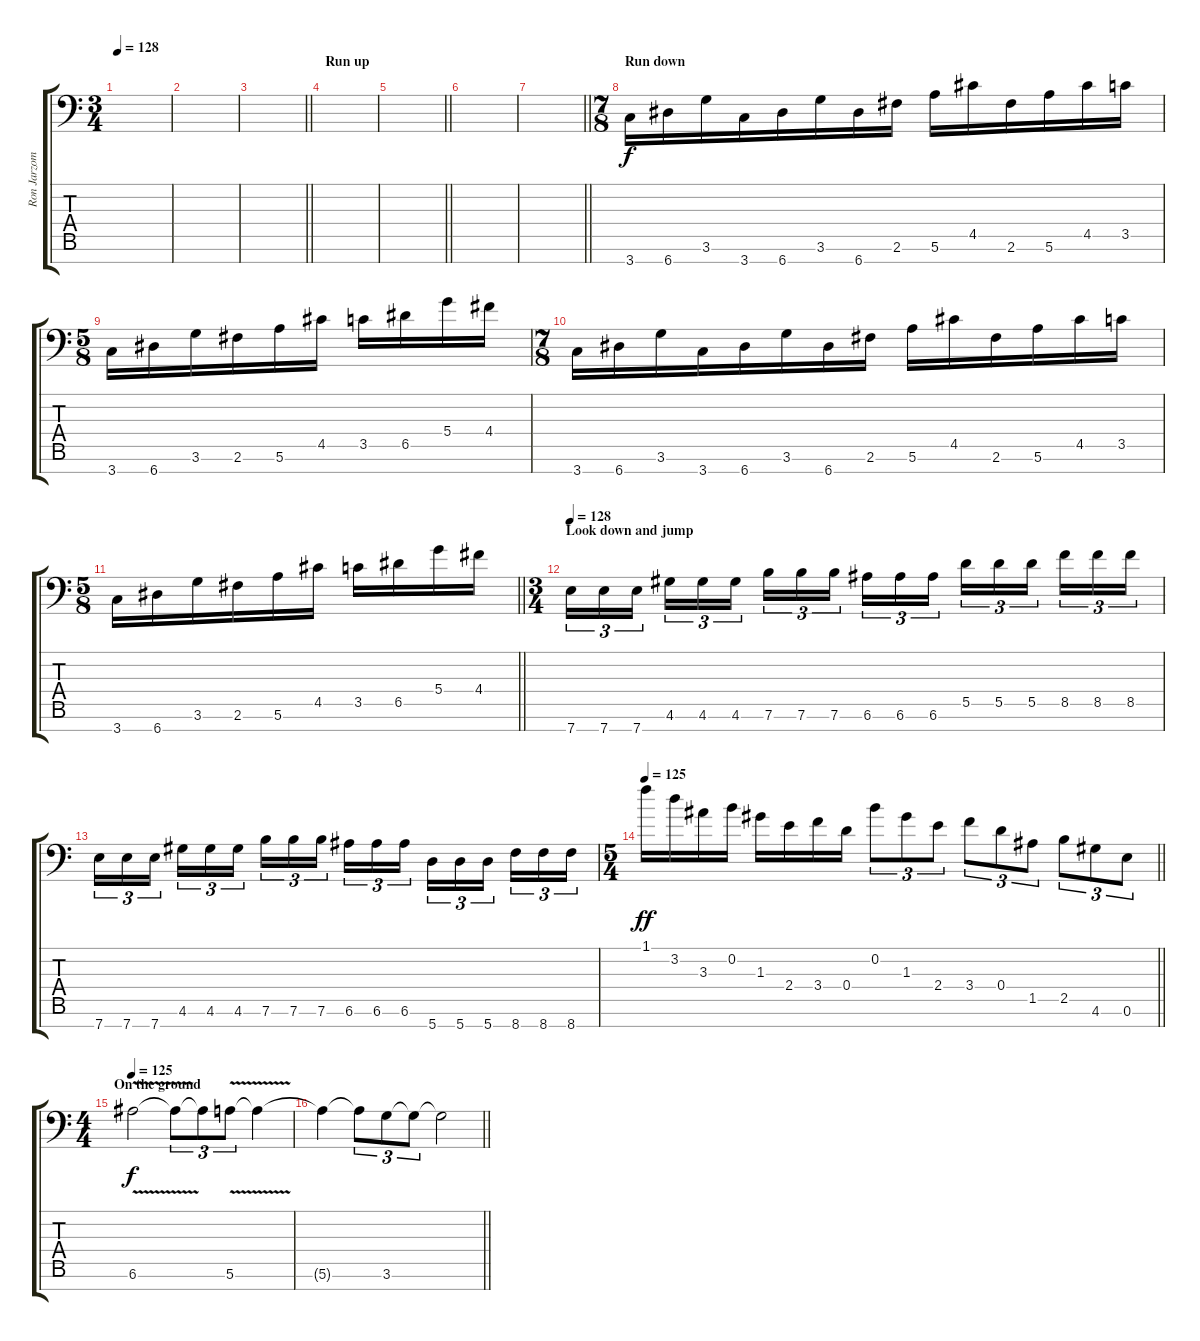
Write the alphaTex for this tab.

\track ("Ron Jarzombek Rhythm 2" "Ron Jarzom") {instrument acousticguitarsteel}
\staff {score tabs}
\tuning (E4 B3 G3 D3 A2 E2 A1) {hide}
\ts (3 4)
\tempo 128
\clef f4
\ks c
|
|
\barLineRight lightlight
|
\section ("" "Run up")
|
\barLineRight lightlight
|
|
\barLineRight lightlight
|
\ts (7 8)
\section ("" "Run down")
3.7.16{dy f} 6.7.16 3.6.16 3.7.16 6.7.16 3.6.16 6.7.16 2.6.16 5.6.16 4.5.16 2.6.16 5.6.16 4.5.16 3.5.16 |
\ts (5 8)
3.7.16 6.7.16 3.6.16 2.6.16 5.6.16 4.5.16 3.5.16 6.5.16 5.4.16 4.4.16 |
\ts (7 8)
3.7.16 6.7.16 3.6.16 3.7.16 6.7.16 3.6.16 6.7.16 2.6.16 5.6.16 4.5.16 2.6.16 5.6.16 4.5.16 3.5.16 |
\ts (5 8)
\barLineRight lightlight
3.7.16 6.7.16 3.6.16 2.6.16 5.6.16 4.5.16 3.5.16 6.5.16 5.4.16 4.4.16 |
\ts (3 4)
\section ("" "Look down and jump")
\tempo 128
7.7.16{tu (3 2)} 7.7.16{tu (3 2)} 7.7.16{tu (3 2) beam splitsecondary} 4.6.16{tu (3 2)} 4.6.16{tu (3 2)} 4.6.16{tu (3 2)} 7.6.16{tu (3 2)} 7.6.16{tu (3 2)} 7.6.16{tu (3 2) beam splitsecondary} 6.6.16{tu (3 2)} 6.6.16{tu (3 2)} 6.6.16{tu (3 2)} 5.5.16{tu (3 2)} 5.5.16{tu (3 2)} 5.5.16{tu (3 2) beam splitsecondary} 8.5.16{tu (3 2)} 8.5.16{tu (3 2)} 8.5.16{tu (3 2)} |
7.7.16{tu (3 2)} 7.7.16{tu (3 2)} 7.7.16{tu (3 2) beam splitsecondary} 4.6.16{tu (3 2)} 4.6.16{tu (3 2)} 4.6.16{tu (3 2)} 7.6.16{tu (3 2)} 7.6.16{tu (3 2)} 7.6.16{tu (3 2) beam splitsecondary} 6.6.16{tu (3 2)} 6.6.16{tu (3 2)} 6.6.16{tu (3 2)} 5.7.16{tu (3 2)} 5.7.16{tu (3 2)} 5.7.16{tu (3 2) beam splitsecondary} 8.7.16{tu (3 2)} 8.7.16{tu (3 2)} 8.7.16{tu (3 2)} |
\ts (5 4)
\tempo 125
\barLineRight lightlight
1.1.16{dy ff} 3.2.16 3.3.16 0.2.16 1.3.16 2.4.16 3.4.16 0.4.16 0.2.8{tu (3 2)} 1.3.8{tu (3 2)} 2.4.8{tu (3 2)} 3.4.8{tu (3 2)} 0.4.8{tu (3 2)} 1.5.8{tu (3 2)} 2.5.8{tu (3 2)} 4.6.8{tu (3 2)} 0.6.8{tu (3 2)} |
\ts (4 4)
\section ("" "On the ground")
\tempo 125
6.6{v}.2{dy f} 6.6{t}.8{tu (3 2)} 6.6{t}.8{tu (3 2)} 5.6{v}.8{tu (3 2)} 5.6{t}.4 |
\barLineRight lightlight
5.6{t}.4 5.6{t}.8{tu (3 2)} 3.6.8{tu (3 2)} 3.6{t}.8{tu (3 2)} 3.6{t}.2
